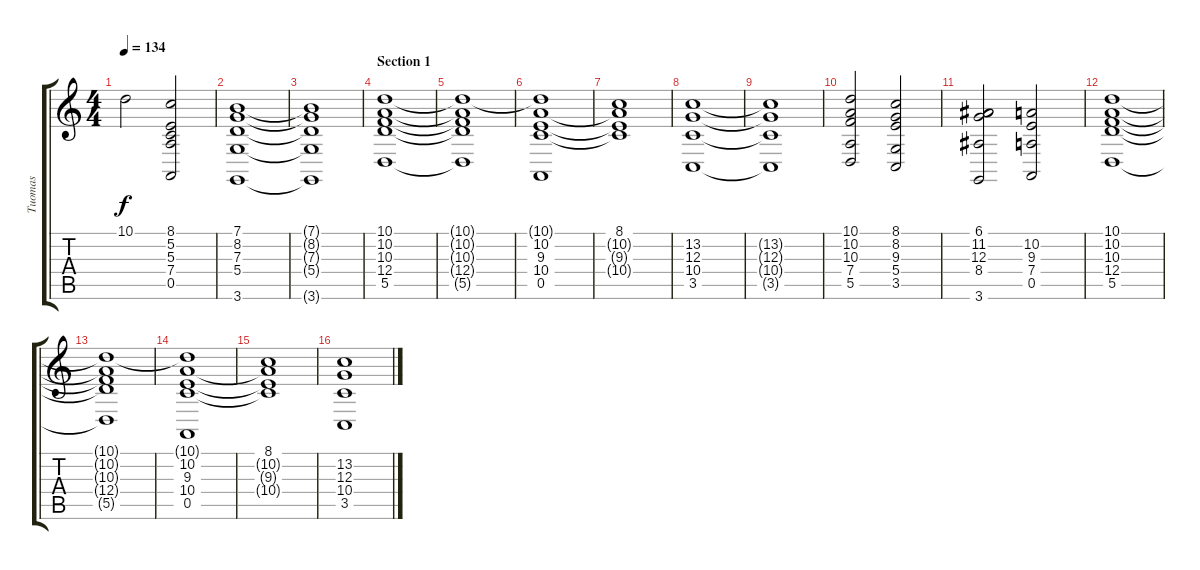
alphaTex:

\track ("Tuomas" "Tuomas") {instrument stringensemble1}
\staff {score tabs}
\tuning (E4 B3 G3 D3 A2 E2) {hide}
\ts (4 4)
\tempo 134
\clef g2
\ks c
10.1{t}.2{dy f} (8.1 5.2{t} 5.3{t} 7.4{t} 0.5{t}).2 |
(7.1 8.2 7.3 5.4 3.6).1 |
(7.1{t} 8.2{t} 7.3{t} 5.4{t} 3.6{t}).1 |
\section ("" "Section 1")
(10.1 10.2 10.3 12.4 5.5).1{instrument pad2warm} |
(10.1{t} 10.2{t} 10.3{t} 12.4{t} 5.5{t}).1 |
(10.1{t} 10.2 9.3 10.4 0.5).1 |
(8.1 10.2{t} 9.3{t} 10.4{t}).1 |
(13.2 12.3 10.4 3.5).1 |
(13.2{t} 12.3{t} 10.4{t} 3.5{t}).1 |
(10.1 10.2 10.3 7.4 5.5).2 (8.1 8.2 9.3 5.4 3.5).2 |
(6.1 11.2 12.3 8.4 3.6).2 (10.2 9.3 7.4 0.5).2 |
(10.1 10.2 10.3 12.4 5.5).1 |
(10.1{t} 10.2{t} 10.3{t} 12.4{t} 5.5{t}).1 |
(10.1{t} 10.2 9.3 10.4 0.5).1 |
(8.1 10.2{t} 9.3{t} 10.4{t}).1 |
(13.2 12.3 10.4 3.5).1
